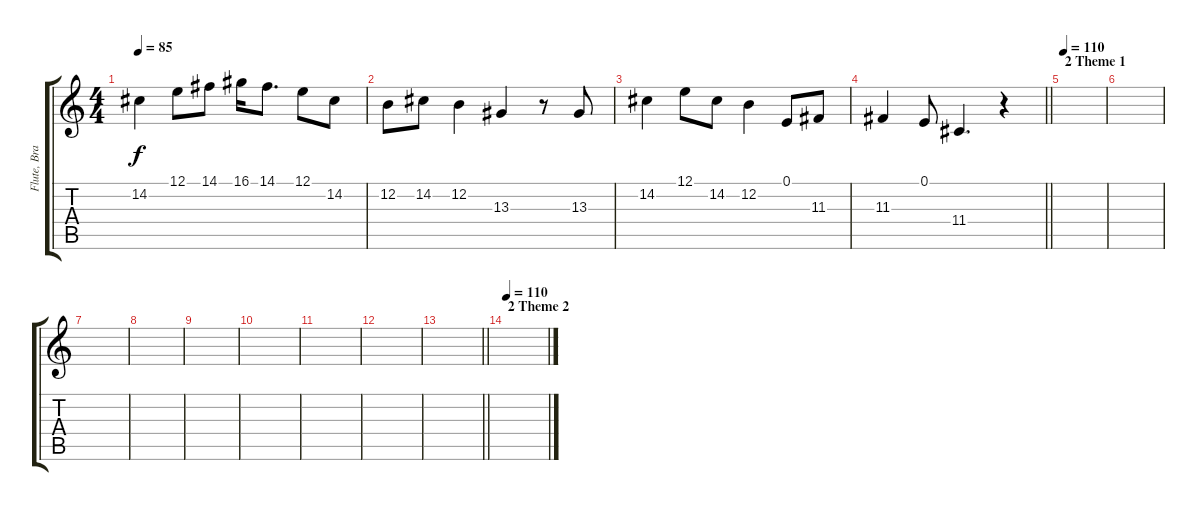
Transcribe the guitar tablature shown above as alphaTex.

\track ("Flute, Brass" "Flute, Bra") {instrument flute}
\staff {score tabs}
\tuning (E4 B3 G3 D3 A2 E2) {hide}
\ts (4 4)
\tempo 85
\clef g2
\ks c
14.2.4{dy f} 12.1.8 14.1.8 16.1.16 14.1.8{d} 12.1.8 14.2.8 |
12.2.8 14.2.8 12.2.4 13.3.4 r.8 13.3.8 |
14.2.4 12.1.8 14.2.8 12.2.4 0.1.8 11.3.8 |
\barLineRight lightlight
11.3.4 0.1.8 11.4.4{d} r.4 |
\section ("" "2 Theme 1")
\tempo 110
|
|
|
|
|
|
|
|
\barLineRight lightlight
|
\section ("" "2 Theme 2")
\tempo 110
